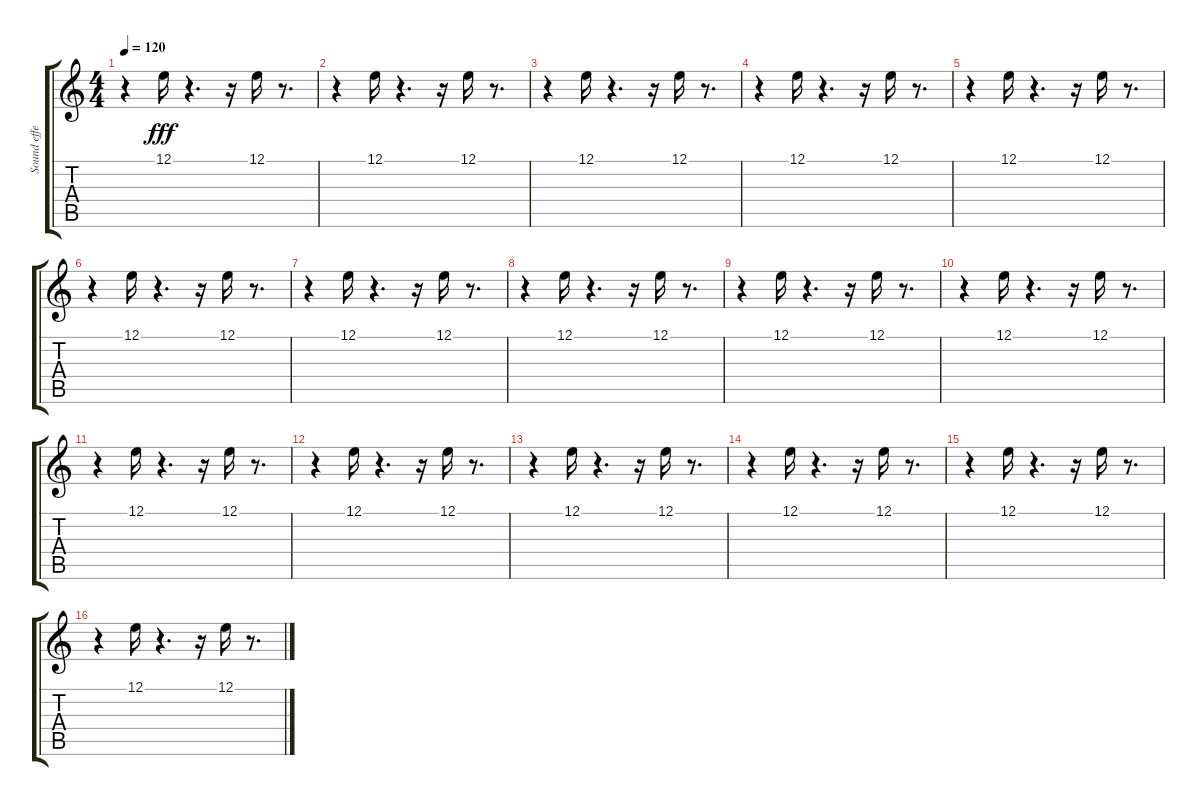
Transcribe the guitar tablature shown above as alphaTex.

\track ("Sound effects" "Sound effe") {instrument gunshot}
\staff {score tabs}
\tuning (E4 B3 G3 D3 A2 E2) {hide}
\ts (4 4)
\tempo 120
\clef g2
\ks c
r.4{dy fff} 12.1.16 r.4{d} r.16 12.1.16 r.8{d} |
r.4 12.1.16 r.4{d} r.16 12.1.16 r.8{d} |
r.4 12.1.16 r.4{d} r.16 12.1.16 r.8{d} |
r.4 12.1.16 r.4{d} r.16 12.1.16 r.8{d} |
r.4 12.1.16 r.4{d} r.16 12.1.16 r.8{d} |
r.4 12.1.16 r.4{d} r.16 12.1.16 r.8{d} |
r.4 12.1.16 r.4{d} r.16 12.1.16 r.8{d} |
r.4 12.1.16 r.4{d} r.16 12.1.16 r.8{d} |
r.4 12.1.16 r.4{d} r.16 12.1.16 r.8{d} |
r.4 12.1.16 r.4{d} r.16 12.1.16 r.8{d} |
r.4 12.1.16 r.4{d} r.16 12.1.16 r.8{d} |
r.4 12.1.16 r.4{d} r.16 12.1.16 r.8{d} |
r.4 12.1.16 r.4{d} r.16 12.1.16 r.8{d} |
r.4 12.1.16 r.4{d} r.16 12.1.16 r.8{d} |
r.4 12.1.16 r.4{d} r.16 12.1.16 r.8{d} |
r.4 12.1.16 r.4{d} r.16 12.1.16 r.8{d}
